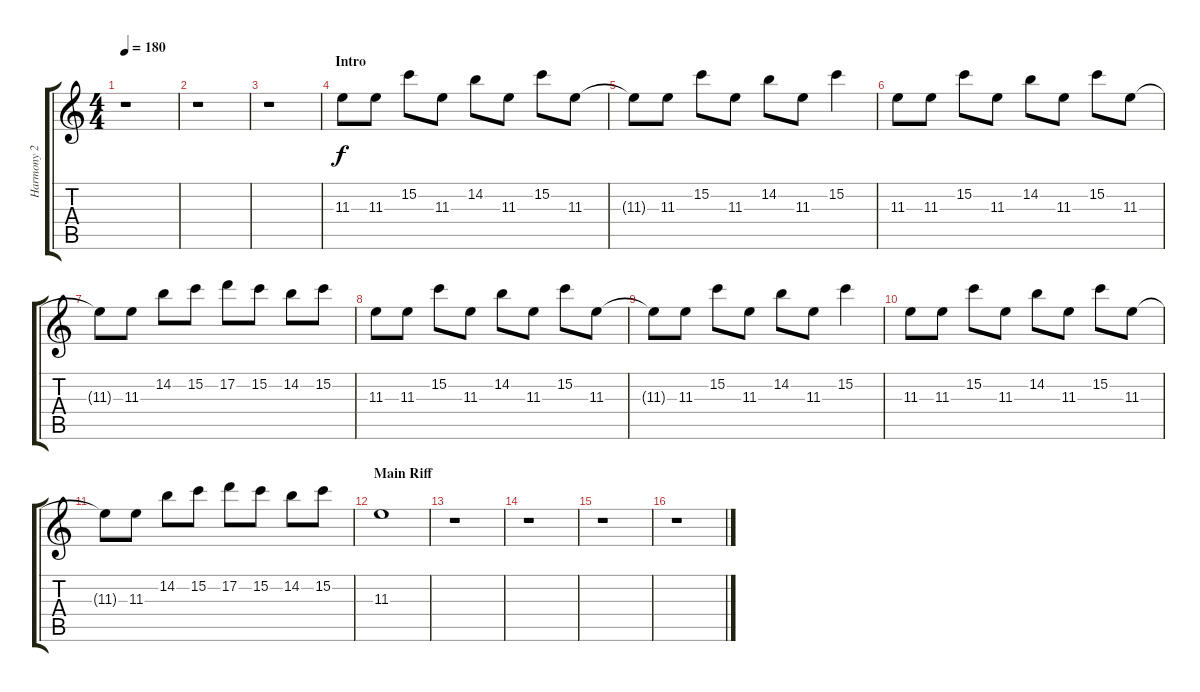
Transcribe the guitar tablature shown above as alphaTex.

\track ("Harmony 2" "Harmony 2") {instrument overdrivenguitar}
\staff {score tabs}
\tuning (D4 A3 F3 C3 G2 C2) {hide}
\ts (4 4)
\tempo 180
\clef g2
\ks aminor
r.1{dy f instrument overdrivenguitar} |
r.1 |
r.1 |
\section ("" "Intro")
11.3.8 11.3.8 15.2.8 11.3.8 14.2.8 11.3.8 15.2.8 11.3.8 |
11.3{t}.8 11.3.8 15.2.8 11.3.8 14.2.8 11.3.8 15.2.4 |
11.3.8 11.3.8 15.2.8 11.3.8 14.2.8 11.3.8 15.2.8 11.3.8 |
11.3{t}.8 11.3.8 14.2.8 15.2.8 17.2.8 15.2.8 14.2.8 15.2.8 |
11.3.8 11.3.8 15.2.8 11.3.8 14.2.8 11.3.8 15.2.8 11.3.8 |
11.3{t}.8 11.3.8 15.2.8 11.3.8 14.2.8 11.3.8 15.2.4 |
11.3.8 11.3.8 15.2.8 11.3.8 14.2.8 11.3.8 15.2.8 11.3.8 |
11.3{t}.8 11.3.8 14.2.8 15.2.8 17.2.8 15.2.8 14.2.8 15.2.8 |
\section ("" "Main Riff")
11.3.1 |
r.1 |
r.1 |
r.1 |
r.1
